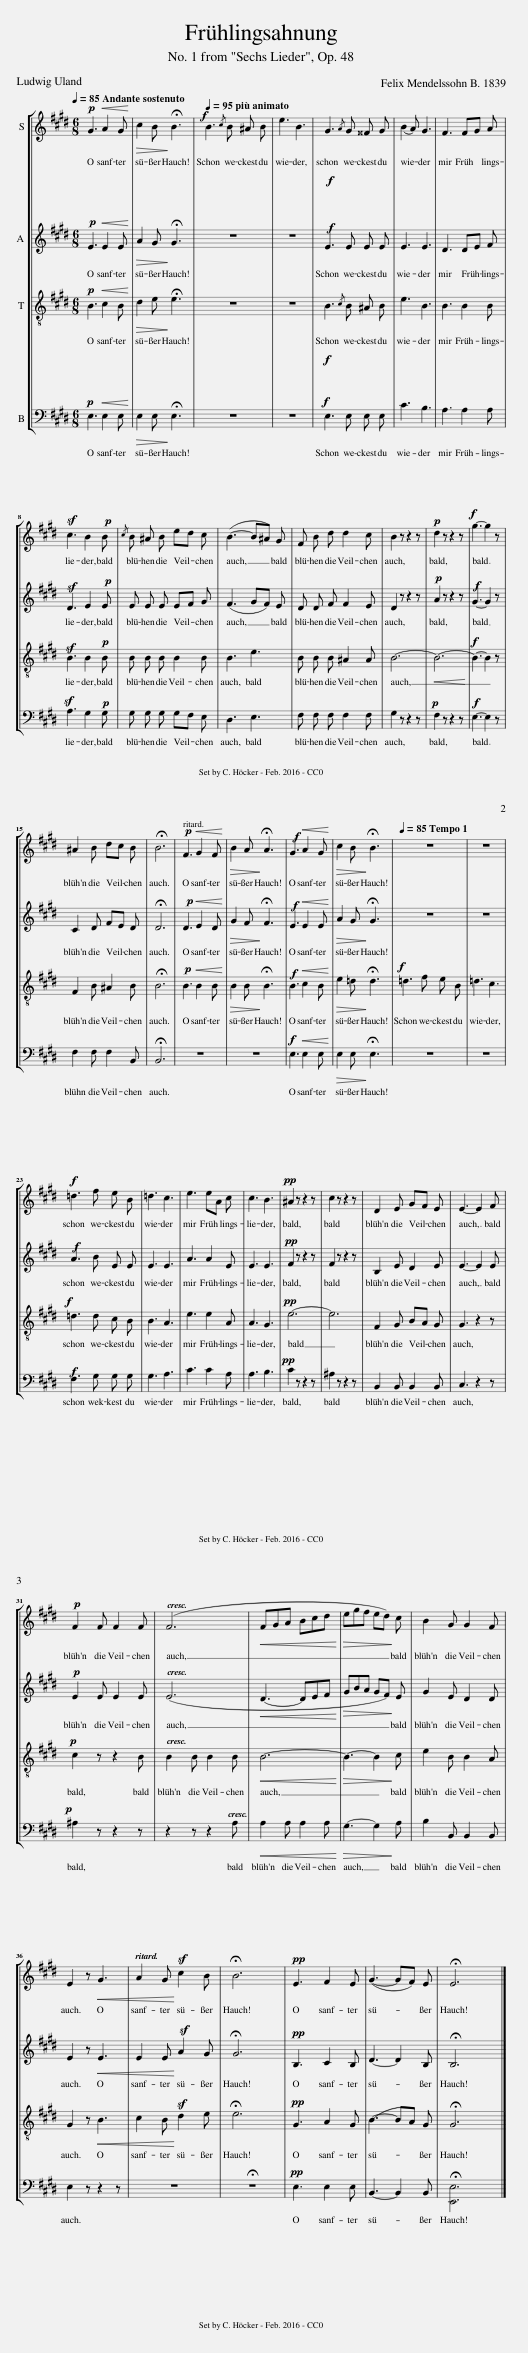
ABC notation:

X:1
%%score [ 1 2 3 4 ]
L:1/8
Q:1/4=85
M:6/8
I:linebreak $
K:E
V:1 treble
V:2 treble
V:3 treble-8
V:4 bass
V:1
!p! G3!<(! A2 G!<)! |!>(! c2 B!>)!!p! !fermata!B3 |!f![Q:1/4=95] B3{/c} B ^A B | e3 B3 | G3{/A} G ^^F G | %5
 (B2 A) G3 | F3 FG A |$ c3 B2!p! B |{/c} B ^A B ed c | (B3- B^A) G | %10
 F B d d2 c | B2 z z2 z |!p! d2 z z2 z |!f! g3- g2 z |$ ^A2 B dc B | %15
 !fermata!B6 |!p! F3!<(! G2 F!<)! |!>(! B2 A!>)!!p! !fermata!A3 |!f! G3!<(! A2 G!<)! |!>(! c2 B!>)! !fermata!B3 | %20
[Q:1/4=85] z6 | z6 |$!f! =d3 f e B | =d3 c3 | e3 eA c | %25
 c3 B3 |!pp! ^A2 z z2 z | c2 z z2 z | D2 E GF E | E3- E2 F |$ %30
!p! F2 F F2 F | (F6 |!<(! FGA Bcd!<)! |!>(! egf ed)!>)! c |!mf! B2 G G2 F |$ %35
 E2 z!<(! G3 | A2 G!<)! c2 B | !fermata!B6 |!pp! E3 F2 E | (G3- GF) E | %40
 !fermata!E6 |] %41
V:2
!p! E3!<(! E2 E!<)! |!>(! A2 G!>)!!p! !fermata!G3 | z6 | z6 |!f!!f! E3 E E E | %5
 E3 E3 | D3 DE F |$ D3 E2!p! E | E E E EF G | (F3 GF) E | %10
 D D F F2 E | D2 z z2 z |!p! A2 z z2 z |!f! G3- G2 z |$ C2 D FE D | %15
 !fermata!D6 |!p! D3!<(! E2 D!<)! |!>(! G2 F!>)!!p! !fermata!F3 |!f! E3!<(! E2 E!<)! |!>(! A2 G!>)! !fermata!G3 | %20
 z6 | z6 |$!f! A3 B E E | E3 E3 | A3 A2 E | %25
 E3 E3 |!pp! F2 z z2 z | F2 z z2 z | B,2 E D2 E | E3- E2 E |$ %30
!p! E2 E E2 E | (E6 |!<(! D3- DEF!<)! |!>(! GBA GF)!>)! E |!mf! G2 E D2 D |$ %35
 E2 z!<(! E3 | E2 E!<)! A2 G | !fermata!G6 |!pp! B,3 C2 B, | D3- D2 B, | %40
 !fermata!B,6 |] %41
V:3
!p! B3!<(! c2 B!<)! |!>(! d2 e!>)!!p! !fermata!e3 | z6 | z6 | B3{/c} B ^A B | %5
 e3 B3 | B3 B2 B |$ B3 B2!p! B | B B B B2 B | B3 e3 | %10
 B B B ^A2 A | B6- |!<(! B6-!<)! |!f! B3- B2 z |$ F2 B ^A2 B | %15
 !fermata!B6 |!p! B3!<(! B2 B!<)! |!>(! B2 B!>)!!p! !fermata!B3 |!f! B3!<(! c2 B!<)! |!>(! e2 =d!>)! !fermata!d3 | %20
!f! =d3 f e B | =d3 c3 |$!f! =d3 d c B | B3 A3 | e3 e2 A | %25
 A3 G3 |!pp! e6- | e6 | F2 G BA G | G3 z2 z |$ %30
!p! c2 z z2 B | B2 B B2 B |!<(! B6-!<)! |!>(! B3- B2!>)! c |!mf! e2 B B2 A |$ %35
 G2 z!<(! B3 | c2 B!<)! d2 e | !fermata!e6 |!pp! G3 A2 G | (B3- BA) G | %40
 !fermata!G6 |] %41
V:4
!p! E,3!<(! E,2 E,!<)! |!>(! E,2 E,!>)!!p! !fermata!E,3 | z6 | z6 |!f!!f! E,3 E, E, E, | %5
 C3 B,3 | A,3 A,2 A, |$ A,3 G,2!p! G, | G, G, G, G,F, E, | D,3 E,3 | %10
 F, F, F, F,2 F, | G,2 z z2 z |!p! F,2 z z2 z |!f! E,3- E,2 z |$ F,2 F, F,2 B,, | %15
 !fermata!B,,6 | z6 | z6 |!f! E,3!<(! E,2 E,!<)! |!>(! E,2 E,!>)! !fermata!E,3 | %20
 z6 | z6 |$!f! F,3 G, G, G, | G,3 A,3 | C3 C2 A, | %25
 A,3 B,3 |!pp! C2 z z2 z | ^A,2 z z2 z | B,,2 B,, B,,2 B,, | C,3 z2 z |$ %30
!p! ^A,2 z z2 z | z2 z z2 A, |!<(! A,2 A, A,2 A,!<)! |!>(! G,3- G,2!>)! A, |!mf! B,2 B,, B,,2 B,, |$ %35
 E,2 z z2 z | z6 | !fermata!z6 |!pp! E,3 E,2 E, | B,,3- B,,2 B,, | %40
 !fermata![E,,E,]6 |] %41
